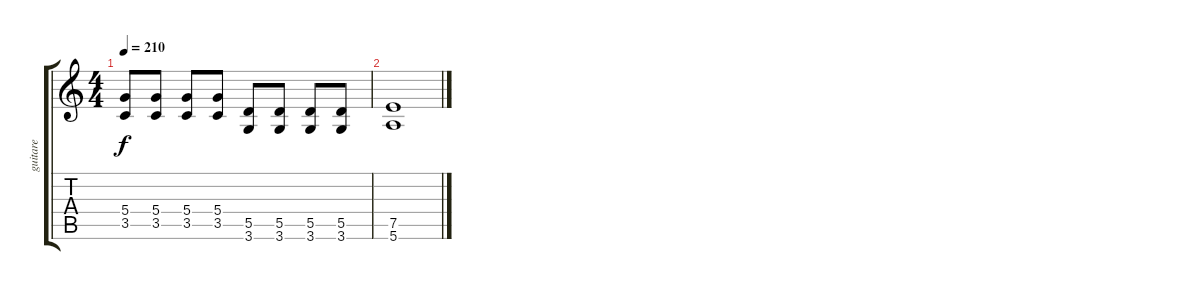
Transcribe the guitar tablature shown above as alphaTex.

\track ("guitare" "guitare") {instrument distortionguitar}
\staff {score tabs}
\tuning (E4 B3 G3 D3 A2 E2) {hide}
\ts (4 4)
\tempo 210
\clef g2
\ks c
(5.4 3.5).8{dy f} (5.4 3.5).8 (5.4 3.5).8 (5.4 3.5).8 (5.5 3.6).8 (5.5 3.6).8 (5.5 3.6).8 (5.5 3.6).8 |
(7.5 5.6).1
